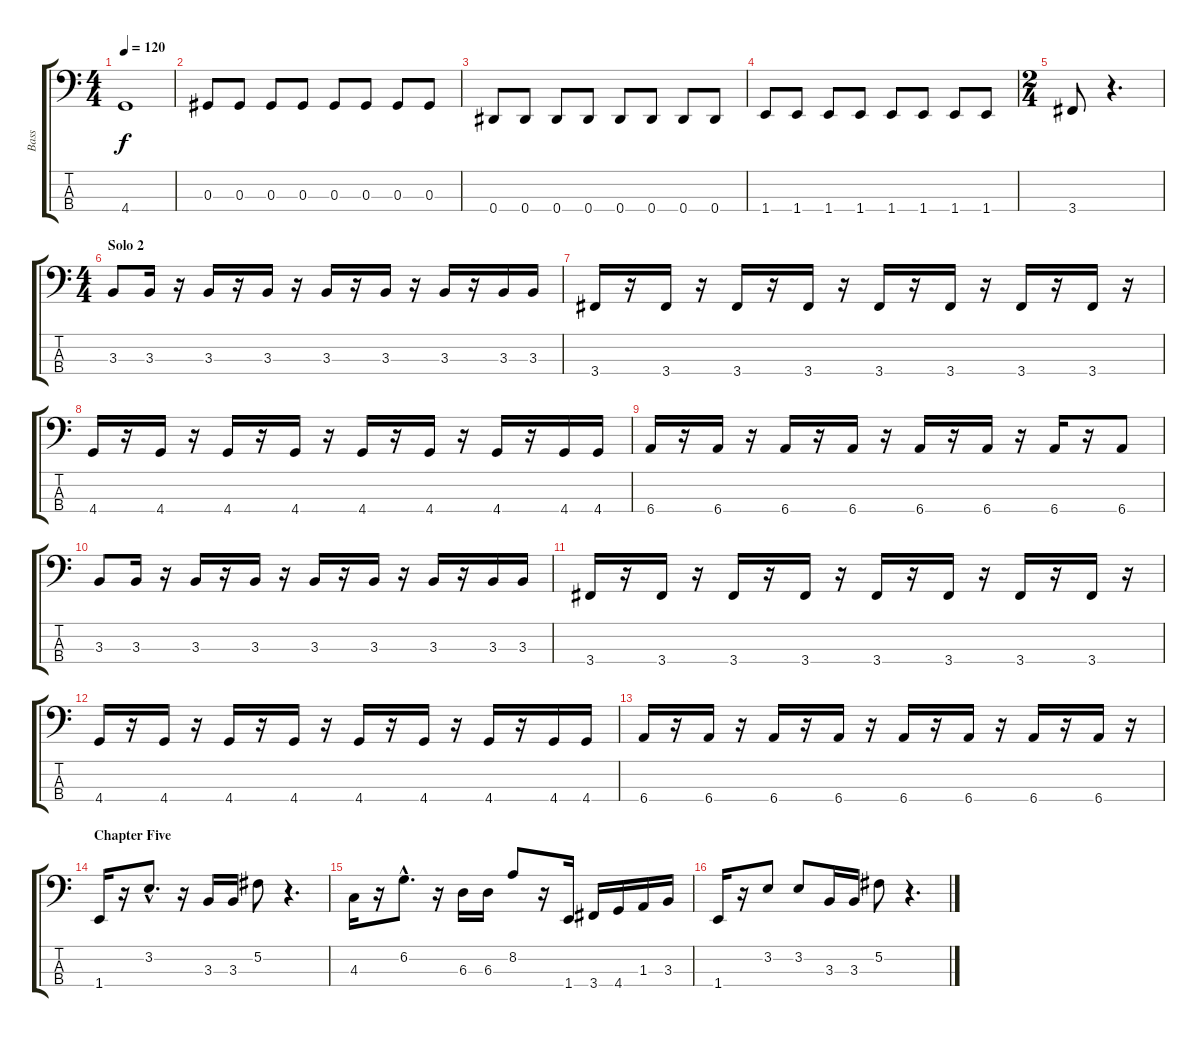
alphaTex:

\track ("Bass" "Bass") {instrument electricbassfinger}
\staff {score tabs}
\tuning (Gb2 Db2 Ab1 Eb1) {hide}
\ts (4 4)
\tempo 120
\clef f4
\ks c
4.4{t}.1{dy f} |
0.3.8{volume 13} 0.3.8 0.3.8 0.3.8 0.3.8 0.3.8 0.3.8 0.3.8 |
0.4.8 0.4.8 0.4.8 0.4.8 0.4.8 0.4.8 0.4.8 0.4.8 |
1.4.8 1.4.8 1.4.8 1.4.8 1.4.8 1.4.8 1.4.8 1.4.8 |
\ts (2 4)
3.4.8 r.4{d volume 11} |
\ts (4 4)
\section ("" "Solo 2")
3.3.8 3.3.16 r.16 3.3.16 r.16 3.3.16 r.16 3.3.16 r.16 3.3.16 r.16 3.3.16 r.16 3.3.16 3.3.16 |
3.4.16 r.16 3.4.16 r.16 3.4.16 r.16 3.4.16 r.16 3.4.16 r.16 3.4.16 r.16 3.4.16 r.16 3.4.16 r.16 |
4.4.16 r.16 4.4.16 r.16 4.4.16 r.16 4.4.16 r.16 4.4.16 r.16 4.4.16 r.16 4.4.16 r.16 4.4.16 4.4.16 |
6.4.16 r.16 6.4.16 r.16 6.4.16 r.16 6.4.16 r.16 6.4.16 r.16 6.4.16 r.16 6.4.16 r.16 6.4.8 |
3.3.8 3.3.16 r.16 3.3.16 r.16 3.3.16 r.16 3.3.16 r.16 3.3.16 r.16 3.3.16 r.16 3.3.16 3.3.16 |
3.4.16 r.16 3.4.16 r.16 3.4.16 r.16 3.4.16 r.16 3.4.16 r.16 3.4.16 r.16 3.4.16 r.16 3.4.16 r.16 |
4.4.16 r.16 4.4.16 r.16 4.4.16 r.16 4.4.16 r.16 4.4.16 r.16 4.4.16 r.16 4.4.16 r.16 4.4.16 4.4.16 |
6.4.16 r.16 6.4.16 r.16 6.4.16 r.16 6.4.16 r.16 6.4.16 r.16 6.4.16 r.16 6.4.16 r.16 6.4.16 r.16 |
\section ("" "Chapter Five")
1.4.16 r.16 3.2{hac}.8{d} r.16 3.3.16 3.3.16 5.2.8 r.4{d} |
4.3.16 r.16 6.2{hac}.8{d} r.16 6.3.16 6.3.16 8.2.8 r.16 1.4.16 3.4.16 4.4.16 1.3.16 3.3.16 |
1.4.16 r.16 3.2.8 3.2.8 3.3.16 3.3.16 5.2.8 r.4{d}
